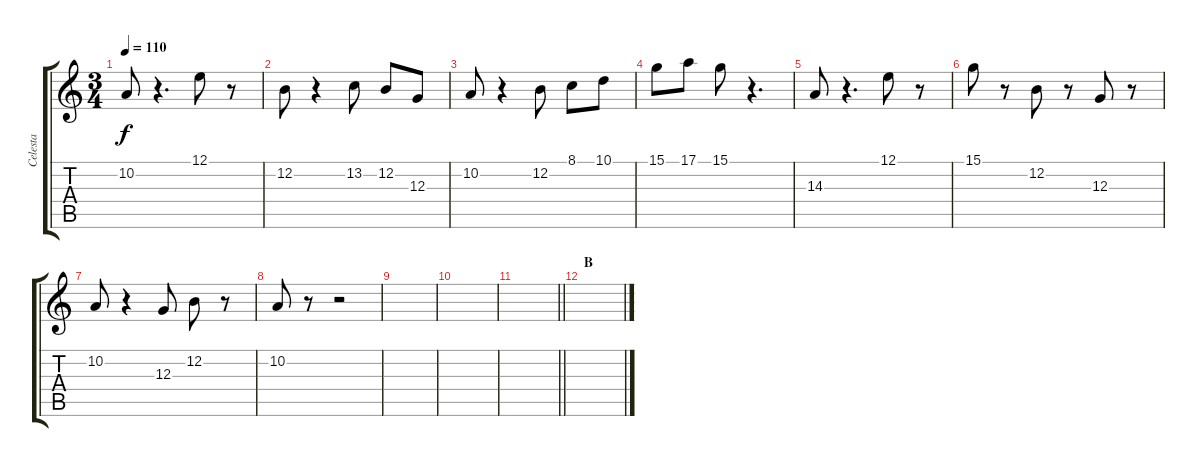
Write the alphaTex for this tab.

\track ("Celesta" "Celesta") {instrument celesta}
\staff {score tabs}
\tuning (E4 B3 G3 D3 A2 E2) {hide}
\ts (3 4)
\tempo 110
\clef g2
\ks c
10.2.8{dy f} r.4{d} 12.1.8 r.8 |
12.2.8 r.4 13.2.8 12.2.8 12.3.8 |
10.2.8 r.4 12.2.8 8.1.8 10.1.8 |
15.1.8 17.1.8 15.1.8 r.4{d} |
14.3.8 r.4{d} 12.1.8 r.8 |
15.1.8 r.8 12.2.8 r.8 12.3.8 r.8 |
10.2.8 r.4 12.3.8 12.2.8 r.8 |
10.2.8 r.8 r.2 |
|
|
\barLineRight lightlight
|
\section ("" "B")
